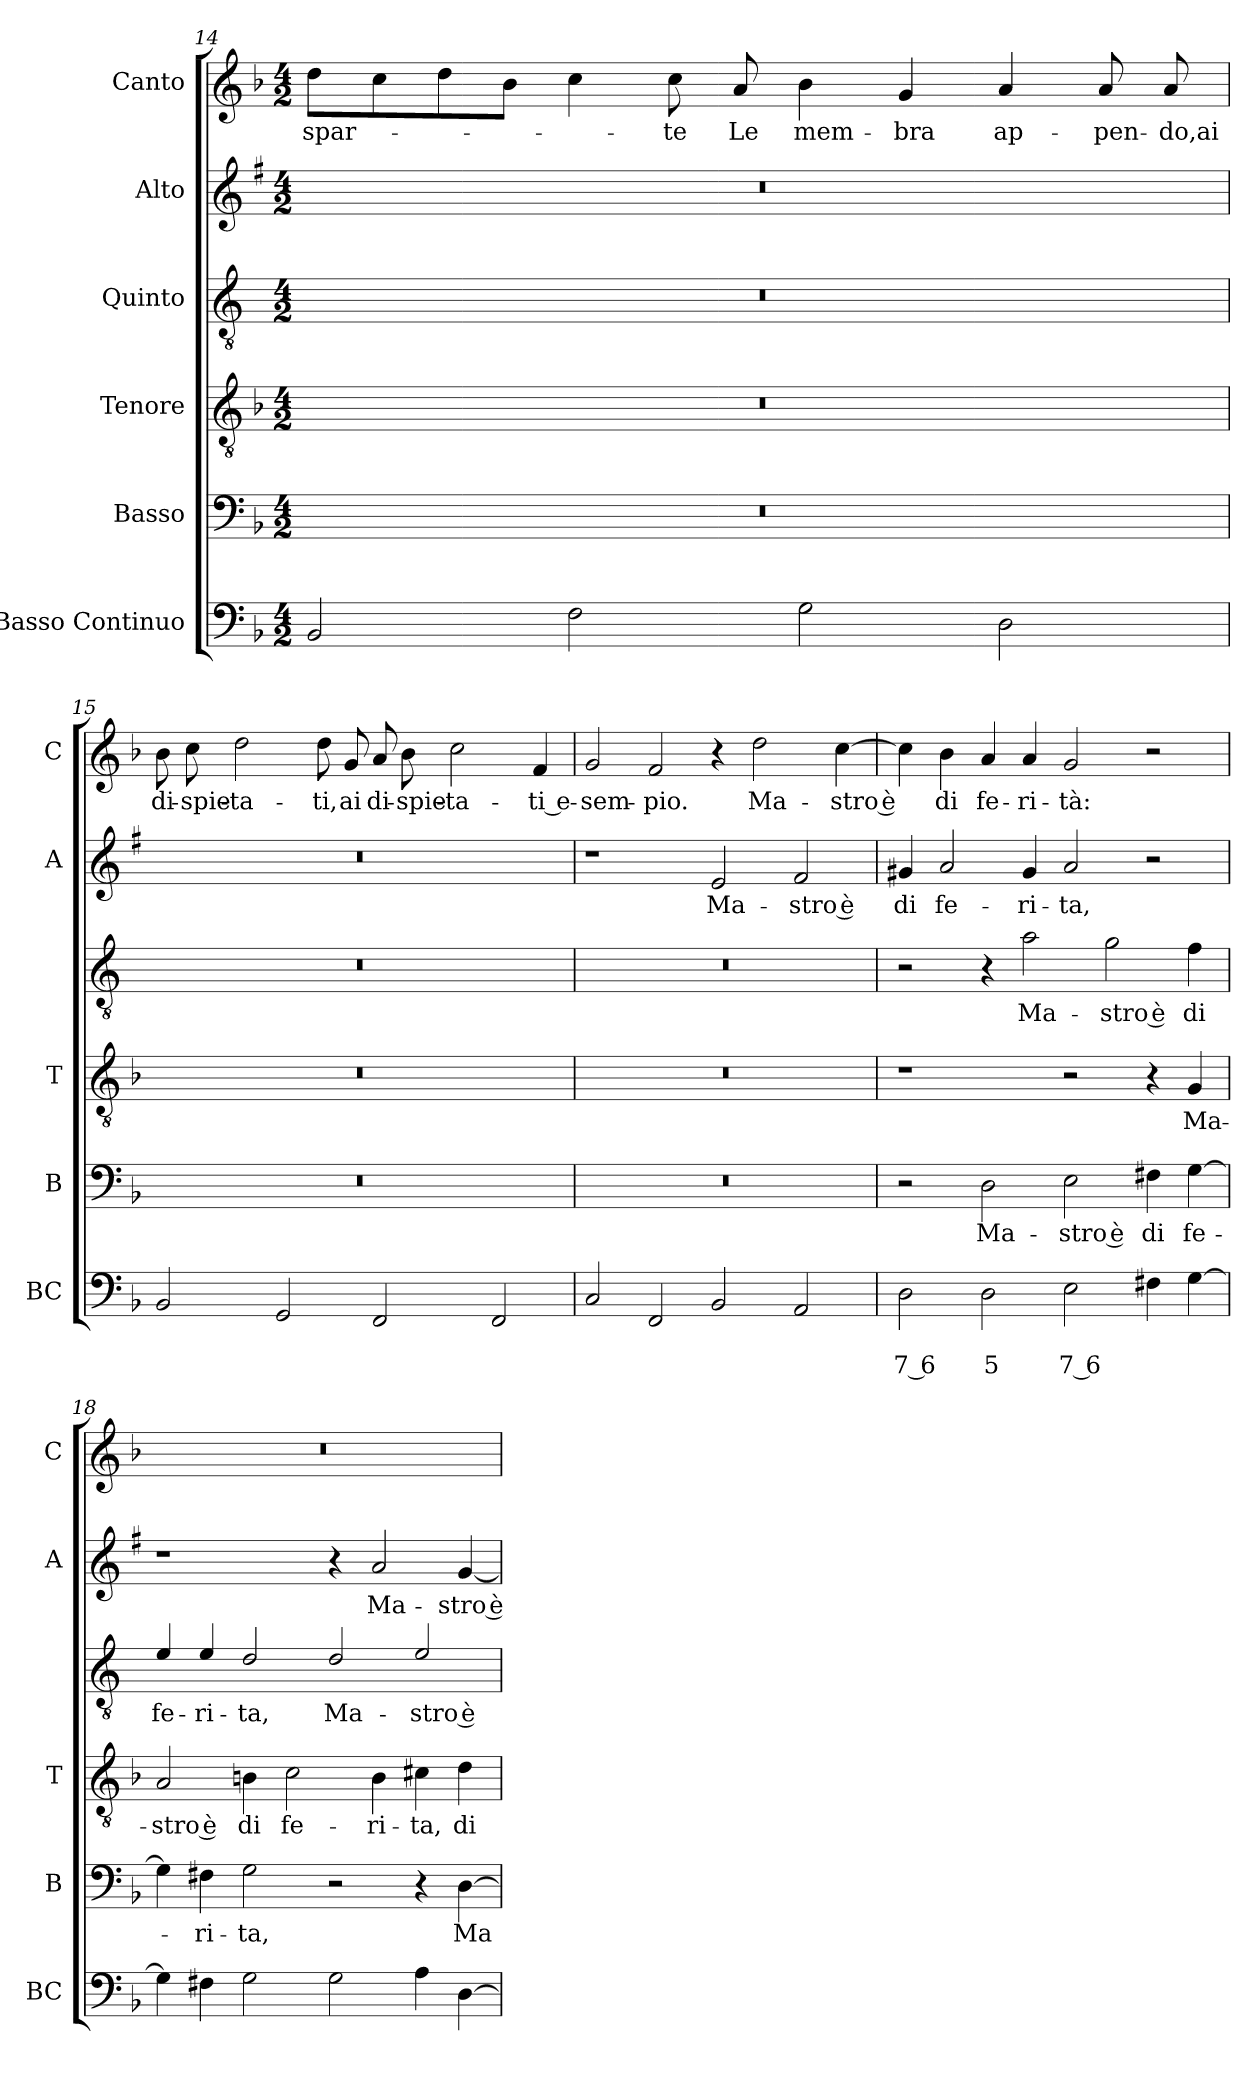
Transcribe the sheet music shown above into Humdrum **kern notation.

**kern	**text	**text	**kern	**text	**kern	**text	**kern	**text	**kern	**text	**kern	**text
*part6	*part6	*part6	*part5	*part5	*part4	*part4	*part3	*part3	*part2	*part2	*part1	*part1
*staff6	*staff6	*staff6	*staff5	*staff5	*staff4	*staff4	*staff3	*staff3	*staff2	*staff2	*staff1	*staff1
*I"Basso Continuo	*	*	*I"Basso	*	*I"Tenore	*	*I"Quinto	*	*I"Alto	*	*I"Canto	*
*I'BC	*	*	*I'B	*	*I'T	*	*	*	*I'A	*	*I'C	*
*clefF4	*	*	*clefF4	*	*clefGv2	*	*clefGv2	*	*clefG2	*	*clefG2	*
*	*	*	*	*	*	*	*ITrd4c7	*	*ITrd1c2	*	*	*
*k[b-]	*	*	*k[b-]	*	*k[b-]	*	*k[b-]	*	*k[b-]	*	*k[b-]	*
*F:	*	*	*F:	*	*F:	*	*F:	*	*F:	*	*F:	*
*M4/2	*	*	*M4/2	*	*M4/2	*	*M4/2	*	*M4/2	*	*M4/2	*
=14	=14	=14	=14	=14	=14	=14	=14	=14	=14	=14	=14	=14
!	!	!	!	!	!	!	!	!	!	!	!	!LO:LY:b
2BB-/	.	.	0r	.	0r	.	0r	.	0r	.	8dd\L	spar-
.	.	.	.	.	.	.	.	.	.	.	8cc\	.
.	.	.	.	.	.	.	.	.	.	.	8dd\	.
.	.	.	.	.	.	.	.	.	.	.	8b-\J	.
2F\	.	.	.	.	.	.	.	.	.	.	4cc\	.
!	!	!	!	!	!	!	!	!	!	!	!	!LO:LY:b
.	.	.	.	.	.	.	.	.	.	.	8cc\	-te
!	!	!	!	!	!	!	!	!	!	!	!	!LO:LY:b
.	.	.	.	.	.	.	.	.	.	.	8a/	Le
!	!	!	!	!	!	!	!	!	!	!	!	!LO:LY:b
2G\	.	.	.	.	.	.	.	.	.	.	4b-\	mem-
!	!	!	!	!	!	!	!	!	!	!	!	!LO:LY:b
.	.	.	.	.	.	.	.	.	.	.	4g/	-bra
!	!	!	!	!	!	!	!	!	!	!	!	!LO:LY:b
2D\	.	.	.	.	.	.	.	.	.	.	4a/	ap-
!	!	!	!	!	!	!	!	!	!	!	!	!LO:LY:b
.	.	.	.	.	.	.	.	.	.	.	8a/	-pen-
!	!	!	!	!	!	!	!	!	!	!	!	!LO:LY:b
.	.	.	.	.	.	.	.	.	.	.	8a/	-do,ai
!!LO:LB:g=z
=15	=15	=15	=15	=15	=15	=15	=15	=15	=15	=15	=15	=15
!	!	!	!	!	!	!	!	!	!	!	!	!LO:LY:b
2BB-/	.	.	0r	.	0r	.	0r	.	0r	.	8b-\	di-
!	!	!	!	!	!	!	!	!	!	!	!	!LO:LY:b
.	.	.	.	.	.	.	.	.	.	.	8cc\	-spie-
!	!	!	!	!	!	!	!	!	!	!	!	!LO:LY:b
.	.	.	.	.	.	.	.	.	.	.	2dd\	-ta-
2GG/	.	.	.	.	.	.	.	.	.	.	.	.
!	!	!	!	!	!	!	!	!	!	!	!	!LO:LY:b
.	.	.	.	.	.	.	.	.	.	.	8dd\	-ti,
!	!	!	!	!	!	!	!	!	!	!	!	!LO:LY:b
.	.	.	.	.	.	.	.	.	.	.	8g/	ai
!	!	!	!	!	!	!	!	!	!	!	!	!LO:LY:b
2FF/	.	.	.	.	.	.	.	.	.	.	8a/	di-
!	!	!	!	!	!	!	!	!	!	!	!	!LO:LY:b
.	.	.	.	.	.	.	.	.	.	.	8b-\	-spie-
!	!	!	!	!	!	!	!	!	!	!	!	!LO:LY:b
.	.	.	.	.	.	.	.	.	.	.	2cc\	-ta-
2FF/	.	.	.	.	.	.	.	.	.	.	.	.
!	!	!	!	!	!	!	!	!	!	!	!	!LO:LY:b
.	.	.	.	.	.	.	.	.	.	.	4f/	-ti e-
=16	=16	=16	=16	=16	=16	=16	=16	=16	=16	=16	=16	=16
!	!	!	!	!	!	!	!	!	!	!	!	!LO:LY:b
2C/	.	.	0r	.	0r	.	0r	.	1r	.	2g/	-sem-
!	!	!	!	!	!	!	!	!	!	!	!	!LO:LY:b
2FF/	.	.	.	.	.	.	.	.	.	.	2f/	-pio.
!	!	!	!	!	!	!	!	!	!	!LO:LY:b	!	!
2BB-/	.	.	.	.	.	.	.	.	2d/	Ma-	4r	.
!	!	!	!	!	!	!	!	!	!	!	!	!LO:LY:b
.	.	.	.	.	.	.	.	.	.	.	2dd\	Ma-
!	!	!	!	!	!	!	!	!	!	!LO:LY:b	!	!
2AA/	.	.	.	.	.	.	.	.	2e/	-stro è	.	.
!	!	!	!	!	!	!	!	!	!	!	!	!LO:LY:b
.	.	.	.	.	.	.	.	.	.	.	[4cc\	-stro è
=17	=17	=17	=17	=17	=17	=17	=17	=17	=17	=17	=17	=17
!	!	!LO:LY:b	!	!	!	!	!	!	!	!LO:LY:b	!	!
2D\	.	7 6	2r	.	1r	.	2r	.	4f#X/	di	4cc\]	.
!	!	!	!	!	!	!	!	!	!	!LO:LY:b	!	!LO:LY:b
.	.	.	.	.	.	.	.	.	2g/	fe-	4b-\	di
!	!	!LO:LY:b	!	!LO:LY:b	!	!	!	!	!	!	!	!LO:LY:b
2D\	.	5	2D\	Ma-	.	.	4r	.	.	.	4a/	fe-
!	!	!	!	!	!	!	!	!LO:LY:b	!	!LO:LY:b	!	!LO:LY:b
.	.	.	.	.	.	.	2d\	Ma-	4f#/	-ri-	4a/	-ri-
!	!	!LO:LY:b	!	!LO:LY:b	!	!	!	!	!	!LO:LY:b	!	!LO:LY:b
2E\	.	7 6	2E\	-stro è	2r	.	.	.	2g/	-ta,	2g/	-tà:
!	!	!	!	!	!	!	!	!LO:LY:b	!	!	!	!
.	.	.	.	.	.	.	2c\	-stro è	.	.	.	.
!	!	!	!	!LO:LY:b	!	!	!	!	!	!	!	!
4F#X\	.	.	4F#X\	di	4r	.	.	.	2r	.	2r	.
!	!	!	!	!LO:LY:b	!	!LO:LY:b	!	!LO:LY:b	!	!	!	!
[4G\	.	.	[4G\	fe-	4G/	Ma-	4B-\	di	.	.	.	.
=18	=18	=18	=18	=18	=18	=18	=18	=18	=18	=18	=18	=18
!	!	!	!	!	!	!LO:LY:b	!	!LO:LY:b	!	!	!	!
4G\]	.	.	4G\]	.	2A/	-stro è	4A/	fe-	1r	.	0r	.
!	!	!	!	!LO:LY:b	!	!	!	!LO:LY:b	!	!	!	!
4F#X\	.	.	4F#X\	-ri-	.	.	4A/	-ri-	.	.	.	.
!	!	!	!	!LO:LY:b	!	!LO:LY:b	!	!LO:LY:b	!	!	!	!
2G\	.	.	2G\	-ta,	4Bn\	di	2G/	-ta,	.	.	.	.
!	!	!	!	!	!	!LO:LY:b	!	!	!	!	!	!
.	.	.	.	.	2c\	fe-	.	.	.	.	.	.
!	!	!	!	!	!	!	!	!LO:LY:b	!	!	!	!
2G\	.	.	2r	.	.	.	2G/	Ma-	4r	.	.	.
!	!	!	!	!	!	!LO:LY:b	!	!	!	!LO:LY:b	!	!
.	.	.	.	.	4B\	-ri-	.	.	2g/	Ma-	.	.
!	!	!	!	!	!	!LO:LY:b	!	!LO:LY:b	!	!	!	!
4A\	.	.	4r	.	4c#X\	-ta,	2A/	-stro è	.	.	.	.
!	!	!	!	!LO:LY:b	!	!LO:LY:b	!	!	!	!LO:LY:b	!	!
[4D\	.	.	[4D\	Ma-	4d\	di	.	.	[4f/	-stro è	.	.
=	=	=	=	=	=	=	=	=	=	=	=	=
*-	*-	*-	*-	*-	*-	*-	*-	*-	*-	*-	*-	*-
